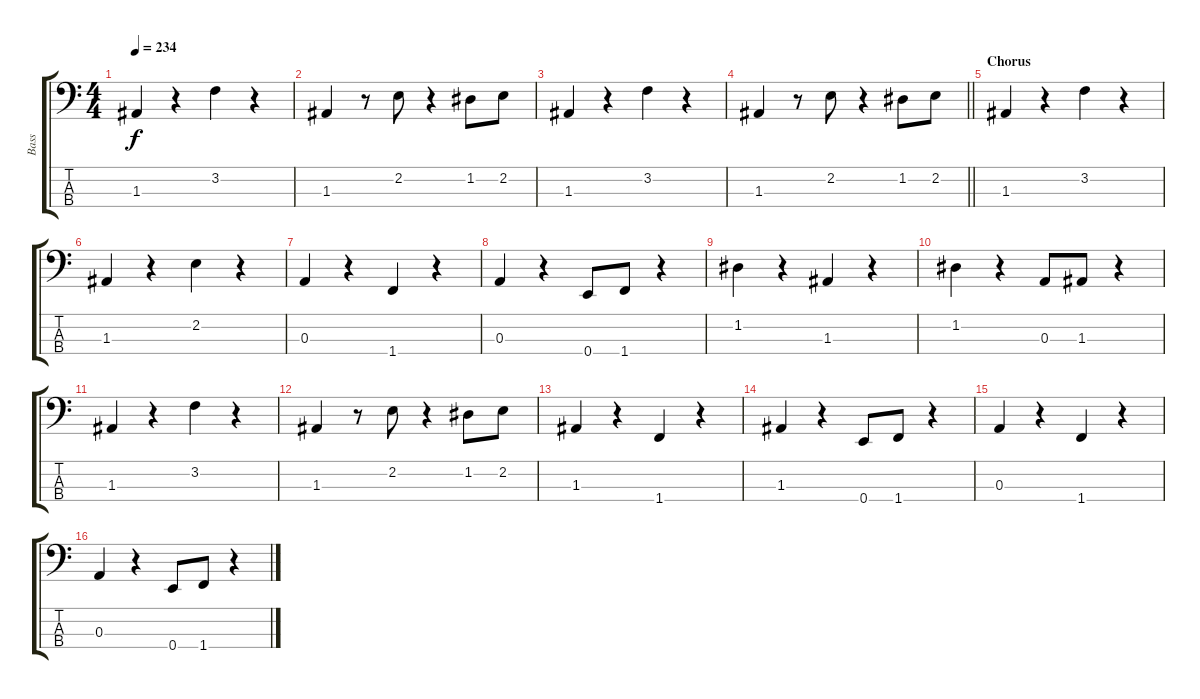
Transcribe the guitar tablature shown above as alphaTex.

\track ("Bass" "Bass") {instrument electricbassfinger}
\staff {score tabs}
\tuning (G2 D2 A1 E1) {hide}
\ts (4 4)
\tempo 234
\clef f4
\ks c
1.3.4{dy f} r.4 3.2.4 r.4 |
1.3.4 r.8 2.2.8 r.4 1.2.8 2.2.8 |
1.3.4 r.4 3.2.4 r.4 |
\barLineRight lightlight
1.3.4 r.8 2.2.8 r.4 1.2.8 2.2.8 |
\section ("" "Chorus")
1.3.4 r.4 3.2.4 r.4 |
1.3.4 r.4 2.2.4 r.4 |
0.3.4 r.4 1.4.4 r.4 |
0.3.4 r.4 0.4.8 1.4.8 r.4 |
1.2.4 r.4 1.3.4 r.4 |
1.2.4 r.4 0.3.8 1.3.8 r.4 |
1.3.4 r.4 3.2.4 r.4 |
1.3.4 r.8 2.2.8 r.4 1.2.8 2.2.8 |
1.3.4 r.4 1.4.4 r.4 |
1.3.4 r.4 0.4.8 1.4.8 r.4 |
0.3.4 r.4 1.4.4 r.4 |
0.3.4 r.4 0.4.8 1.4.8 r.4
